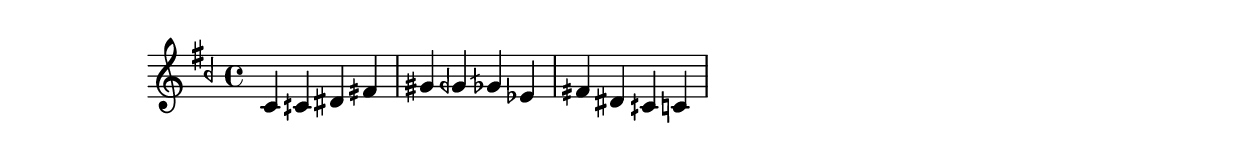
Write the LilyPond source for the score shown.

\version "2.11.6"
\header {
  lsrtags = "pitches"
  texidoc = "Makam is a type of melody from Turkey using 1/9th-tone
microtonal alterations.  Consult the initialization file
@code{makam-init.ly} (in @code{/usr/share/lilypond/current/ly})
for details of pitch names and alterations.
"
  doctitle = "Makam"
}

% Initialize makam settings
\include "makam-init.ly"

\relative c' {
  \set Staff.keySignature = #`((3 . ,BAKIYE) (6 . ,(- KOMA)))
  c4 cc db fk
  gbm4 gfc gfb efk
  fk4 db cc c
}
